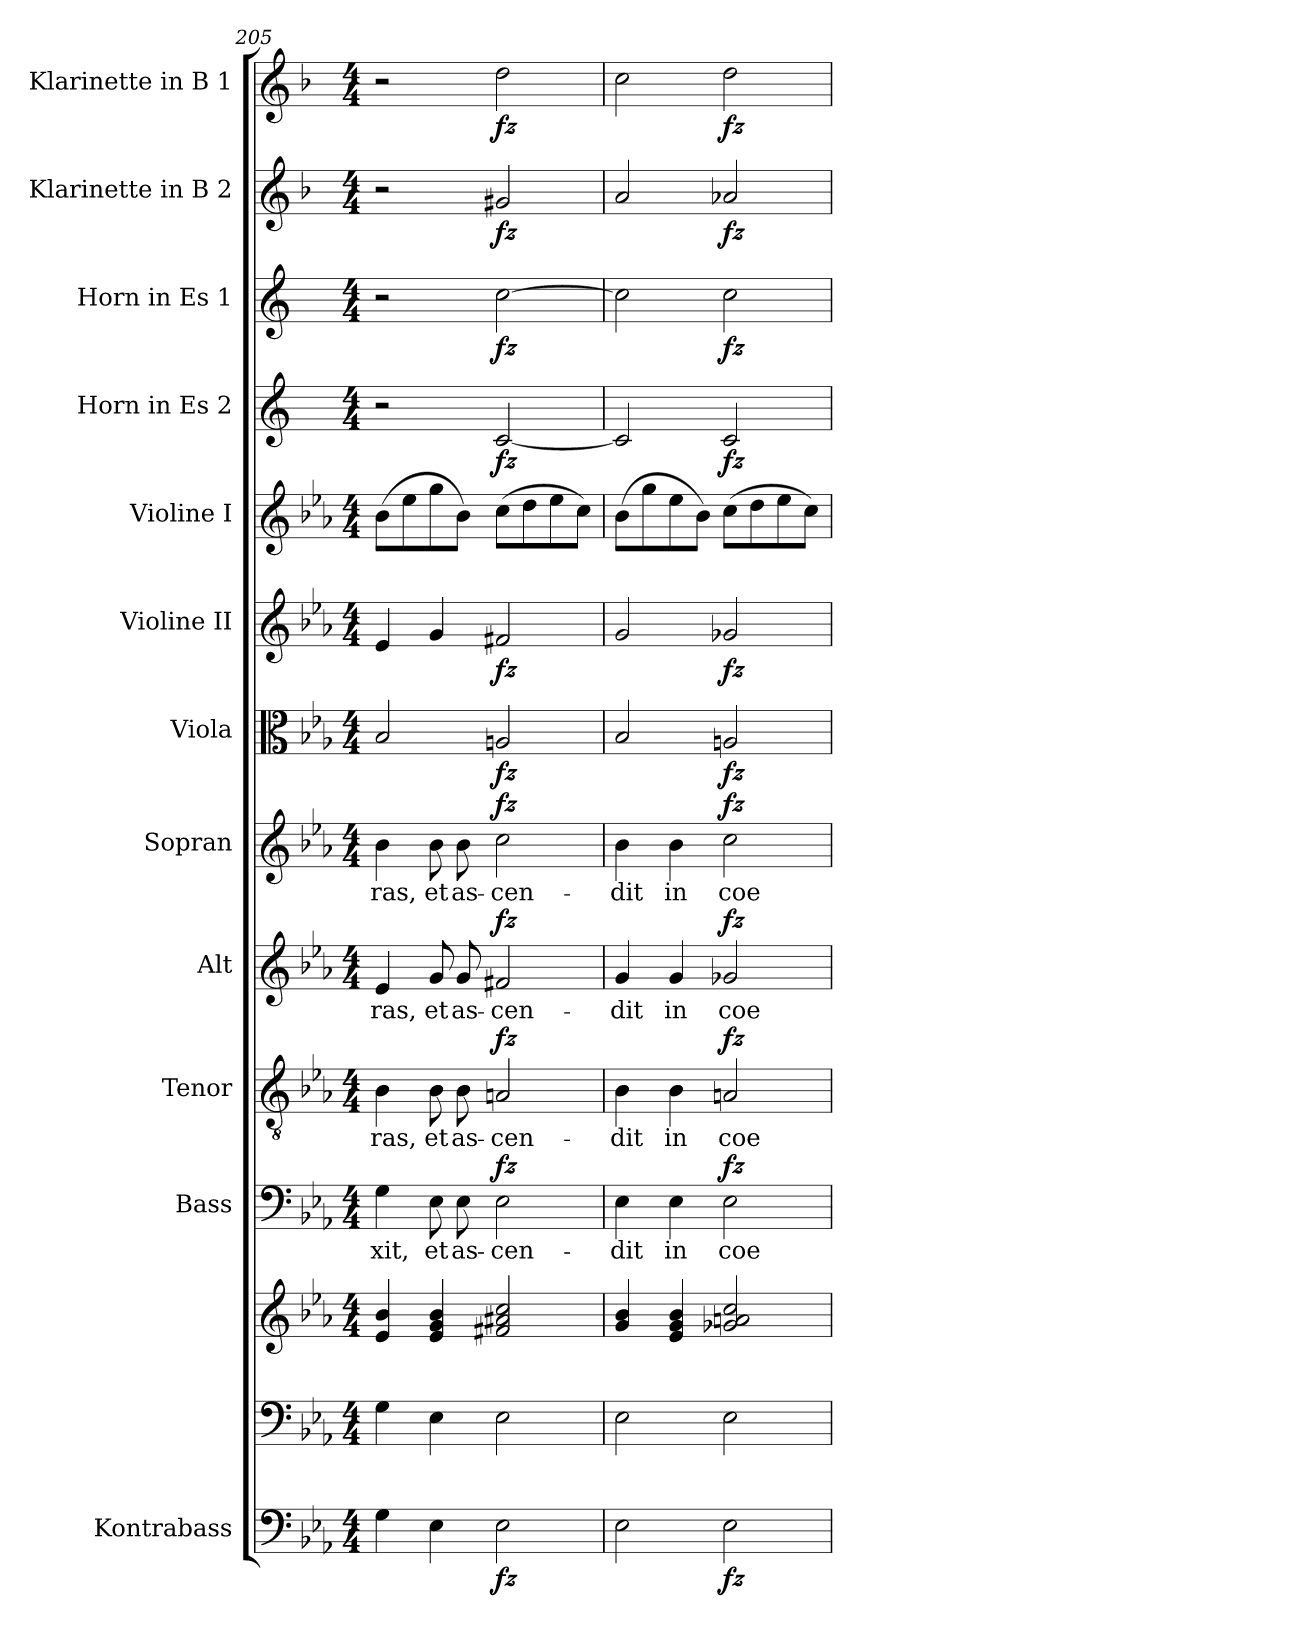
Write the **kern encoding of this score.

**kern	**dynam	**kern	**kern	**kern	**text	**dynam	**kern	**text	**dynam	**kern	**text	**dynam	**kern	**text	**dynam	**kern	**dynam	**kern	**dynam	**kern	**kern	**dynam	**kern	**dynam	**kern	**dynam	**kern	**dynam
*part13	*part13	*part12	*part12	*part11	*part11	*part11	*part10	*part10	*part10	*part9	*part9	*part9	*part8	*part8	*part8	*part7	*part7	*part6	*part6	*part5	*part4	*part4	*part3	*part3	*part2	*part2	*part1	*part1
*staff14	*staff14	*staff13	*staff12	*staff11	*staff11	*staff11	*staff10	*staff10	*staff10	*staff9	*staff9	*staff9	*staff8	*staff8	*staff8	*staff7	*staff7	*staff6	*staff6	*staff5	*staff4	*staff4	*staff3	*staff3	*staff2	*staff2	*staff1	*staff1
*I"Kontrabass	*	*	*	*I"Bass	*	*	*I"Tenor	*	*	*I"Alt	*	*	*I"Sopran	*	*	*I"Viola	*	*I"Violine II	*	*I"Violine I	*I"Horn in Es 2	*	*I"Horn in Es 1	*	*I"Klarinette in B 2	*	*I"Klarinette in B 1	*
*I'Kb.	*	*	*	*I'B	*	*	*I'T	*	*	*I'A	*	*	*I'S	*	*	*I'Vla.	*	*I'Vl. II	*	*I'Vl. I	*I'Hrn. 2	*	*I'Hrn. 1	*	*	*	*	*
*clefF4	*	*clefF4	*clefG2	*clefF4	*	*	*clefGv2	*	*	*clefG2	*	*	*clefG2	*	*	*clefC3	*	*clefG2	*	*clefG2	*clefG2	*	*clefG2	*	*clefG2	*	*clefG2	*
*ITrd7c12	*	*	*	*	*	*	*	*	*	*	*	*	*	*	*	*	*	*	*	*	*ITrd5c9	*	*ITrd5c9	*	*ITrd1c2	*	*ITrd1c2	*
*k[b-e-a-]	*	*k[b-e-a-]	*k[b-e-a-]	*k[b-e-a-]	*	*	*k[b-e-a-]	*	*	*k[b-e-a-]	*	*	*k[b-e-a-]	*	*	*k[b-e-a-]	*	*k[b-e-a-]	*	*k[b-e-a-]	*k[b-e-a-]	*	*k[b-e-a-]	*	*k[b-e-a-]	*	*k[b-e-a-]	*
*E-:	*	*E-:	*E-:	*E-:	*	*	*E-:	*	*	*E-:	*	*	*E-:	*	*	*E-:	*	*E-:	*	*E-:	*E-:	*	*E-:	*	*E-:	*	*E-:	*
*M4/4	*	*M4/4	*M4/4	*M4/4	*	*	*M4/4	*	*	*M4/4	*	*	*M4/4	*	*	*M4/4	*	*M4/4	*	*M4/4	*M4/4	*	*M4/4	*	*M4/4	*	*M4/4	*
=205	=205	=205	=205	=205	=205	=205	=205	=205	=205	=205	=205	=205	=205	=205	=205	=205	=205	=205	=205	=205	=205	=205	=205	=205	=205	=205	=205	=205
!	!	!	!	!	!LO:LY:b	!	!	!LO:LY:b	!	!	!LO:LY:b	!	!	!LO:LY:b	!	!	!	!	!	!	!	!	!	!	!	!	!	!
4GG\	.	4G\	4e-/ 4b-/	4G\	-xit,	.	4B-\	-ras,	.	4e-/	-ras,	.	4b-\	-ras,	.	2B-/	.	4e-/	.	(>8b-\L	2r	.	2r	.	2r	.	2r	.
.	.	.	.	.	.	.	.	.	.	.	.	.	.	.	.	.	.	.	.	8ee-\	.	.	.	.	.	.	.	.
!	!	!	!	!	!LO:LY:b	!	!	!LO:LY:b	!	!	!LO:LY:b	!	!	!LO:LY:b	!	!	!	!	!	!	!	!	!	!	!	!	!	!
4EE-\	.	4E-\	4e-/ 4g/ 4b-/	8E-\	et	.	8B-\	et	.	8g/	et	.	8b-\	et	.	.	.	4g/	.	8gg\	.	.	.	.	.	.	.	.
!	!	!	!	!	!LO:LY:b	!	!	!LO:LY:b	!	!	!LO:LY:b	!	!	!LO:LY:b	!	!	!	!	!	!	!	!	!	!	!	!	!	!
.	.	.	.	8E-\	as-	.	8B-\	as-	.	8g/	as-	.	8b-\	as-	.	.	.	.	.	8b-\J)	.	.	.	.	.	.	.	.
!	!LO:DY:b	!	!	!	!LO:LY:b	!LO:DY:a	!	!LO:LY:b	!LO:DY:a	!	!LO:LY:b	!LO:DY:a	!	!LO:LY:b	!LO:DY:a	!	!LO:DY:b	!	!LO:DY:b	!	!	!LO:DY:b	!	!LO:DY:b	!	!LO:DY:b	!	!LO:DY:b
2EE-\	fz	2E-\	2f#X/ 2a#X/ 2cc/	2E-\	-cen-	fz	2An/	-cen-	fz	2f#X/	-cen-	fz	2cc\	-cen-	fz	2An/	fz	2f#X/	fz	(>8cc\L	[2E-/	fz	[2e-\	fz	2f#X/	fz	2cc\	fz
.	.	.	.	.	.	.	.	.	.	.	.	.	.	.	.	.	.	.	.	8dd\	.	.	.	.	.	.	.	.
.	.	.	.	.	.	.	.	.	.	.	.	.	.	.	.	.	.	.	.	8ee-\	.	.	.	.	.	.	.	.
.	.	.	.	.	.	.	.	.	.	.	.	.	.	.	.	.	.	.	.	8cc\J)	.	.	.	.	.	.	.	.
=206	=206	=206	=206	=206	=206	=206	=206	=206	=206	=206	=206	=206	=206	=206	=206	=206	=206	=206	=206	=206	=206	=206	=206	=206	=206	=206	=206	=206
!	!	!	!	!	!LO:LY:b	!	!	!LO:LY:b	!	!	!LO:LY:b	!	!	!LO:LY:b	!	!	!	!	!	!	!	!	!	!	!	!	!	!
2EE-\	.	2E-\	4g/ 4b-/	4E-\	-dit	.	4B-\	-dit	.	4g/	-dit	.	4b-\	-dit	.	2B-/	.	2g/	.	(>8b-\L	2E-/]	.	2e-\]	.	2g/	.	2b-\	.
.	.	.	.	.	.	.	.	.	.	.	.	.	.	.	.	.	.	.	.	8gg\	.	.	.	.	.	.	.	.
!	!	!	!	!	!LO:LY:b	!	!	!LO:LY:b	!	!	!LO:LY:b	!	!	!LO:LY:b	!	!	!	!	!	!	!	!	!	!	!	!	!	!
.	.	.	4e-/ 4g/ 4b-/	4E-\	in	.	4B-\	in	.	4g/	in	.	4b-\	in	.	.	.	.	.	8ee-\	.	.	.	.	.	.	.	.
.	.	.	.	.	.	.	.	.	.	.	.	.	.	.	.	.	.	.	.	8b-\J)	.	.	.	.	.	.	.	.
!	!LO:DY:b	!	!	!	!LO:LY:b	!LO:DY:a	!	!LO:LY:b	!LO:DY:a	!	!LO:LY:b	!LO:DY:a	!	!LO:LY:b	!LO:DY:a	!	!LO:DY:b	!	!LO:DY:b	!	!	!LO:DY:b	!	!LO:DY:b	!	!LO:DY:b	!	!LO:DY:b
2EE-\	fz	2E-\	2g-X/ 2an/ 2cc/	2E-\	coe-	fz	2An/	coe-	fz	2g-X/	coe-	fz	2cc\	coe-	fz	2An/	fz	2g-X/	fz	(>8cc\L	2E-/	fz	2e-\	fz	2g-X/	fz	2cc\	fz
.	.	.	.	.	.	.	.	.	.	.	.	.	.	.	.	.	.	.	.	8dd\	.	.	.	.	.	.	.	.
.	.	.	.	.	.	.	.	.	.	.	.	.	.	.	.	.	.	.	.	8ee-\	.	.	.	.	.	.	.	.
.	.	.	.	.	.	.	.	.	.	.	.	.	.	.	.	.	.	.	.	8cc\J)	.	.	.	.	.	.	.	.
=	=	=	=	=	=	=	=	=	=	=	=	=	=	=	=	=	=	=	=	=	=	=	=	=	=	=	=	=
*-	*-	*-	*-	*-	*-	*-	*-	*-	*-	*-	*-	*-	*-	*-	*-	*-	*-	*-	*-	*-	*-	*-	*-	*-	*-	*-	*-	*-
